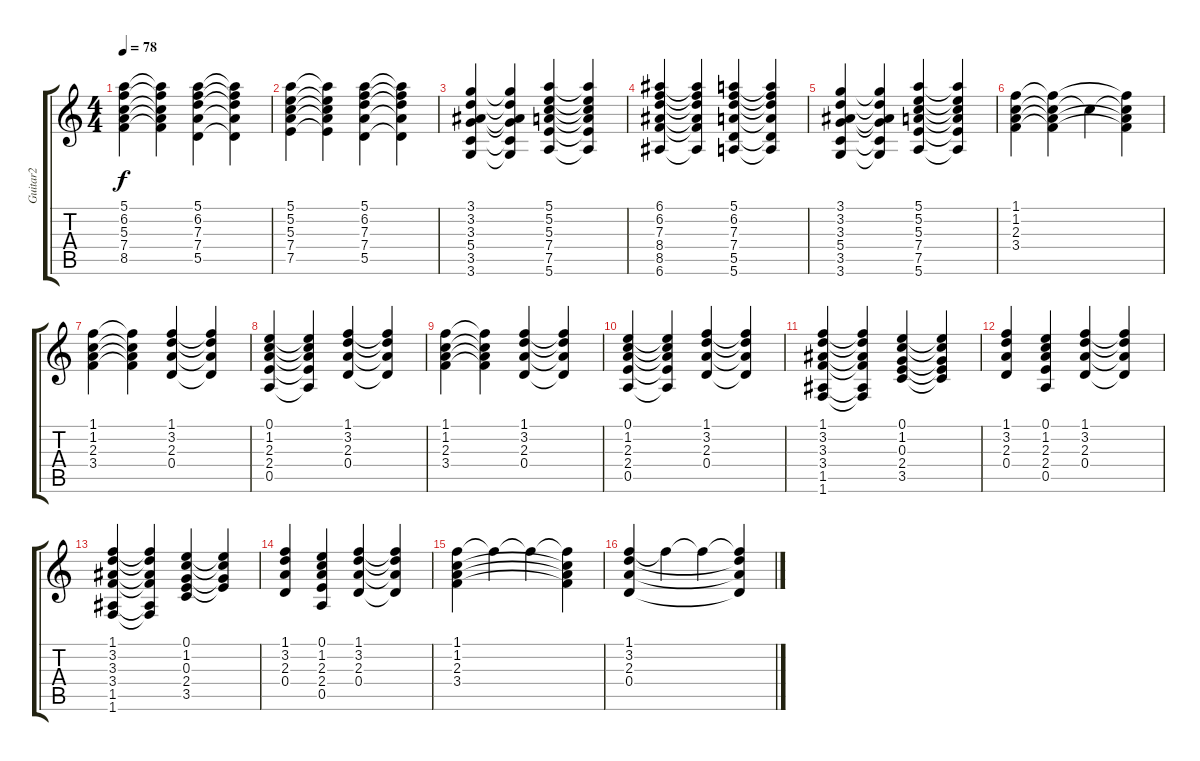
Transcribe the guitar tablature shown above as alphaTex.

\track ("Guitar2" "Guitar2") {instrument overdrivenguitar}
\staff {score tabs}
\tuning (E4 B3 G3 D3 A2 E2) {hide}
\ts (4 4)
\tempo 78
\clef g2
\ks c
(5.1 6.2 5.3 7.4 8.5).4{dy f} (5.1{t} 6.2{t} 5.3{t} 7.4{t} 8.5{t}).4 (5.1 6.2 7.3 7.4 5.5).4 (5.1{t} 6.2{t} 7.3{t} 7.4{t} 5.5{t}).4 |
(5.1 5.2 5.3 7.4 7.5).4 (5.1{t} 5.2{t} 5.3{t} 7.4{t} 7.5{t}).4 (5.1 6.2 7.3 7.4 5.5).4 (5.1{t} 6.2{t} 7.3{t} 7.4{t} 5.5{t}).4 |
(3.1 3.2 3.3 5.4 3.5 3.6).4 (3.1{t} 3.2{t} 3.3{t} 5.4{t} 3.5{t} 3.6{t}).4 (5.1 5.2 5.3 7.4 7.5 5.6).4 (5.1{t} 5.2{t} 5.3{t} 7.4{t} 7.5{t} 5.6{t}).4 |
(6.1 6.2 7.3 8.4 8.5 6.6).4 (6.1{t} 6.2{t} 7.3{t} 8.4{t} 8.5{t} 6.6{t}).4 (5.1 6.2 7.3 7.4 5.5 5.6).4 (5.1{t} 6.2{t} 7.3{t} 7.4{t} 5.5{t} 5.6{t}).4 |
(3.1 3.2 3.3 5.4 3.5 3.6).4 (3.1{t} 3.2{t} 3.3{t} 5.4{t} 3.5{t} 3.6{t}).4 (5.1 5.2 5.3 7.4 7.5 5.6).4 (5.1{t} 5.2{t} 5.3{t} 7.4{t} 7.5{t} 5.6{t}).4 |
(1.1 1.2 2.3 3.4).4 (1.1{t} 1.2{t} 2.3{t} 3.4{t}).4 1.2{t}.4 (1.1{t} 1.2{t} 2.3{t} 3.4{t}).4 |
(1.1 1.2 2.3 3.4).4 (1.1{t} 1.2{t} 2.3{t} 3.4{t}).4 (1.1 3.2 2.3 0.4).4 (1.1{t} 3.2{t} 2.3{t} 0.4{t}).4 |
(0.1 1.2 2.3 2.4 0.5).4 (0.1{t} 1.2{t} 2.3{t} 2.4{t} 0.5{t}).4 (1.1 3.2 2.3 0.4).4 (1.1{t} 3.2{t} 2.3{t} 0.4{t}).4 |
(1.1 1.2 2.3 3.4).4 (1.1{t} 1.2{t} 2.3{t} 3.4{t}).4 (1.1 3.2 2.3 0.4).4 (1.1{t} 3.2{t} 2.3{t} 0.4{t}).4 |
(0.1 1.2 2.3 2.4 0.5).4 (0.1{t} 1.2{t} 2.3{t} 2.4{t} 0.5{t}).4 (1.1 3.2 2.3 0.4).4 (1.1{t} 3.2{t} 2.3{t} 0.4{t}).4 |
(1.1 3.2 3.3 3.4 1.5 1.6).4 (1.1{t} 3.2{t} 3.3{t} 3.4{t} 1.5{t} 1.6{t}).4 (0.1 1.2 0.3 2.4 3.5).4 (0.1{t} 1.2{t} 0.3{t} 2.4{t} 3.5{t}).4 |
(1.1 3.2 2.3 0.4).4 (0.1 1.2 2.3 2.4 0.5).4 (1.1 3.2 2.3 0.4).4 (1.1{t} 3.2{t} 2.3{t} 0.4{t}).4 |
(1.1 3.2 3.3 3.4 1.5 1.6).4 (1.1{t} 3.2{t} 3.3{t} 3.4{t} 1.5{t} 1.6{t}).4 (0.1 1.2 0.3 2.4 3.5).4 (0.1{t} 1.2{t} 0.3{t} 2.4{t}).4 |
(1.1 3.2 2.3 0.4).4 (0.1 1.2 2.3 2.4 0.5).4 (1.1 3.2 2.3 0.4).4 (1.1{t} 3.2{t} 2.3{t} 0.4{t}).4 |
(1.1 1.2 2.3 3.4).4 1.1{t}.4 1.1{t}.4 (1.1{t} 1.2{t} 2.3{t} 3.4{t}).4 |
(1.1 3.2 2.3 0.4).4 1.1{t}.4 1.1{t}.4 (1.1{t} 3.2{t} 2.3{t} 0.4{t}).4
